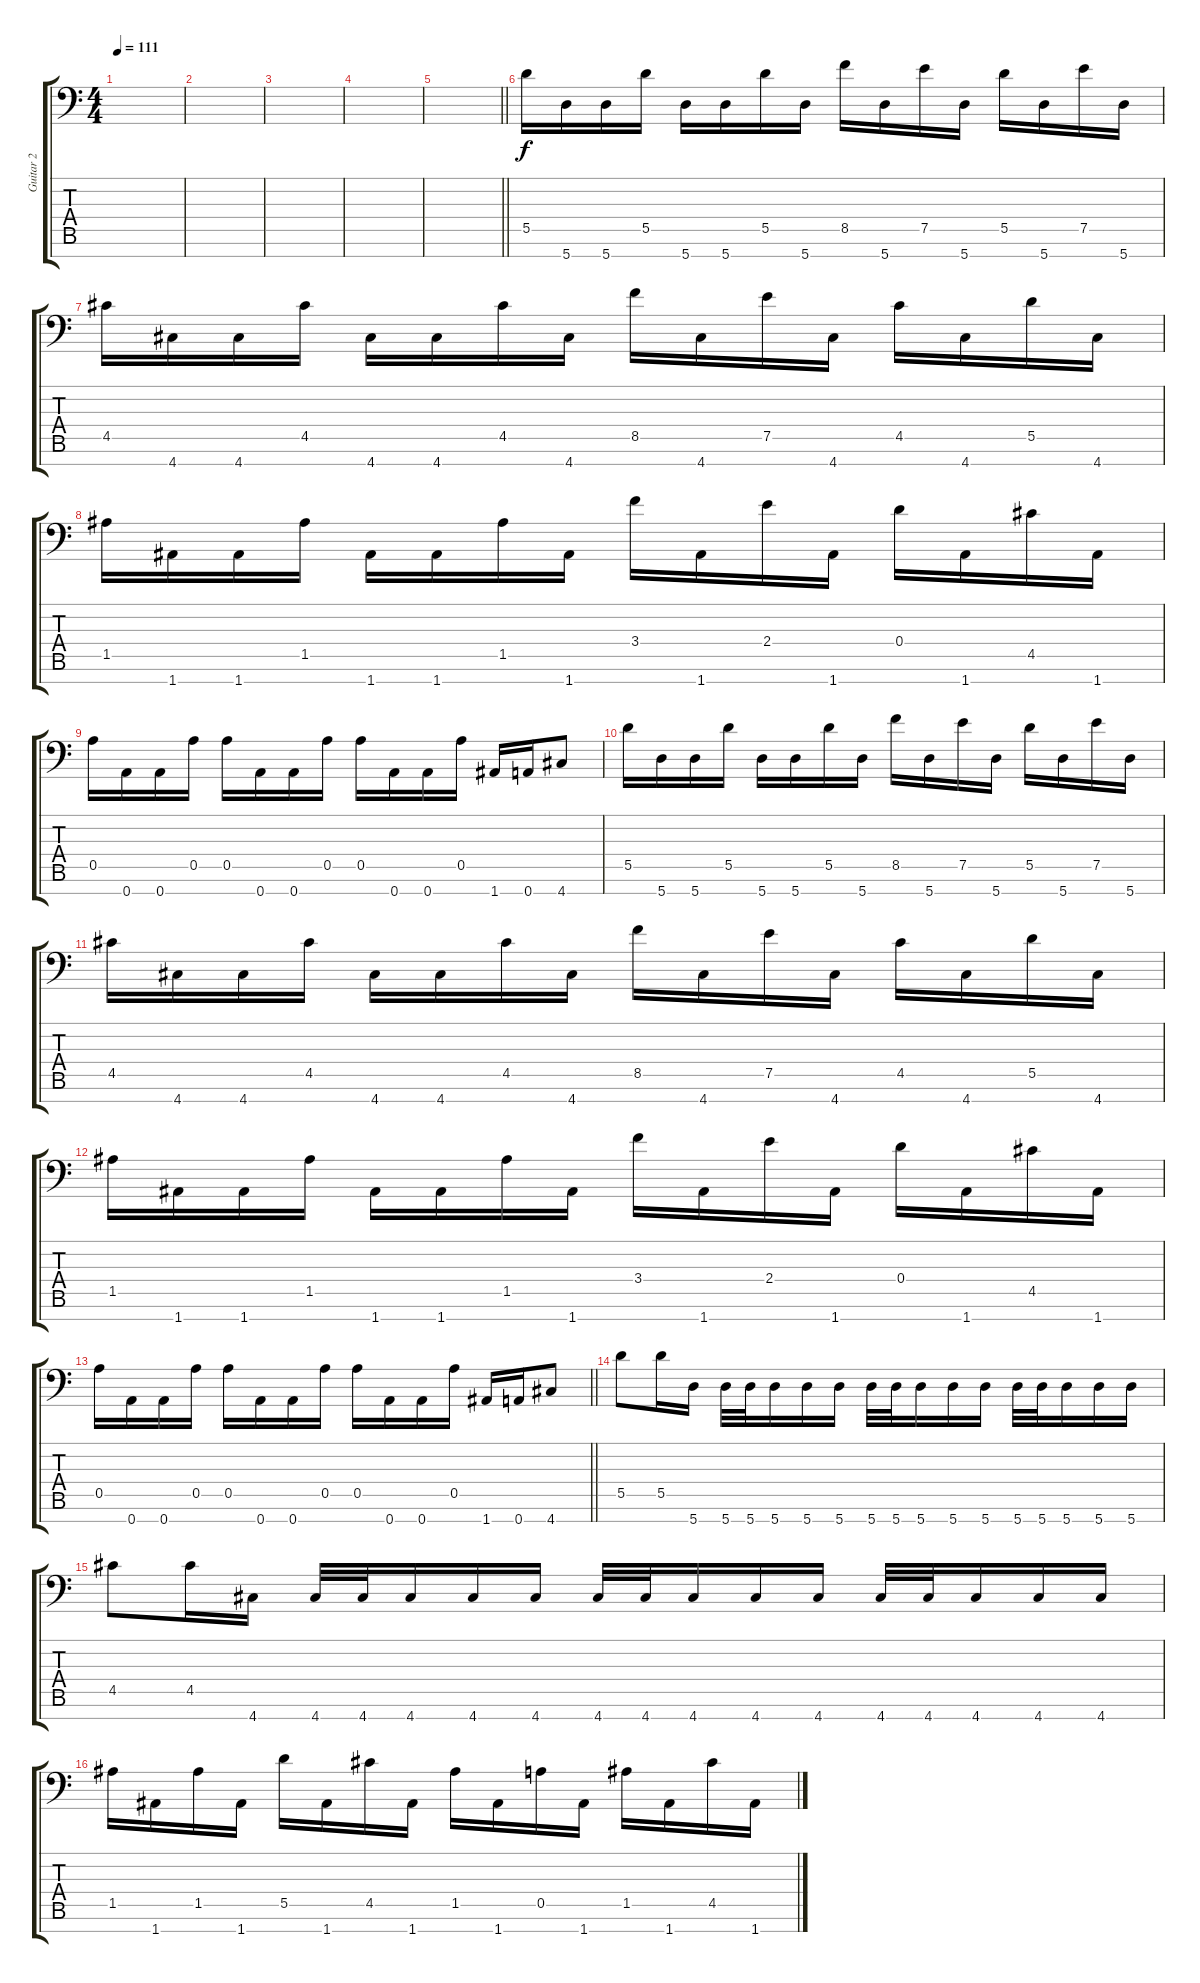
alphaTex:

\track ("Guitar 2" "Guitar 2") {mute instrument distortionguitar}
\staff {score tabs}
\tuning (E4 B3 G3 D3 A2 E2 A1) {hide}
\ts (4 4)
\section ("" "")
\tempo 111
\clef f4
\ks c
|
|
|
|
\barLineRight lightlight
|
\section ("" "")
5.5.16 5.7.16 5.7.16 5.5.16 5.7.16 5.7.16 5.5.16 5.7.16 8.5.16 5.7.16 7.5.16 5.7.16 5.5.16 5.7.16 7.5.16 5.7.16 |
4.5.16 4.7.16 4.7.16 4.5.16 4.7.16 4.7.16 4.5.16 4.7.16 8.5.16 4.7.16 7.5.16 4.7.16 4.5.16 4.7.16 5.5.16 4.7.16 |
1.5.16 1.7.16 1.7.16 1.5.16 1.7.16 1.7.16 1.5.16 1.7.16 3.4.16 1.7.16 2.4.16 1.7.16 0.4.16 1.7.16 4.5.16 1.7.16 |
0.5.16 0.7.16 0.7.16 0.5.16 0.5.16 0.7.16 0.7.16 0.5.16 0.5.16 0.7.16 0.7.16 0.5.16 1.7.16 0.7.16 4.7.8 |
5.5.16 5.7.16 5.7.16 5.5.16 5.7.16 5.7.16 5.5.16 5.7.16 8.5.16 5.7.16 7.5.16 5.7.16 5.5.16 5.7.16 7.5.16 5.7.16 |
4.5.16 4.7.16 4.7.16 4.5.16 4.7.16 4.7.16 4.5.16 4.7.16 8.5.16 4.7.16 7.5.16 4.7.16 4.5.16 4.7.16 5.5.16 4.7.16 |
1.5.16 1.7.16 1.7.16 1.5.16 1.7.16 1.7.16 1.5.16 1.7.16 3.4.16 1.7.16 2.4.16 1.7.16 0.4.16 1.7.16 4.5.16 1.7.16 |
\barLineRight lightlight
0.5.16 0.7.16 0.7.16 0.5.16 0.5.16 0.7.16 0.7.16 0.5.16 0.5.16 0.7.16 0.7.16 0.5.16 1.7.16 0.7.16 4.7.8 |
5.5.8 5.5.16 5.7.16 5.7.32 5.7.32 5.7.16 5.7.16 5.7.16 5.7.32 5.7.32 5.7.16 5.7.16 5.7.16 5.7.32 5.7.32 5.7.16 5.7.16 5.7.16 |
4.5.8 4.5.16 4.7.16 4.7.32 4.7.32 4.7.16 4.7.16 4.7.16 4.7.32 4.7.32 4.7.16 4.7.16 4.7.16 4.7.32 4.7.32 4.7.16 4.7.16 4.7.16 |
1.5.16 1.7.16 1.5.16 1.7.16 5.5.16 1.7.16 4.5.16 1.7.16 1.5.16 1.7.16 0.5.16 1.7.16 1.5.16 1.7.16 4.5.16 1.7.16
